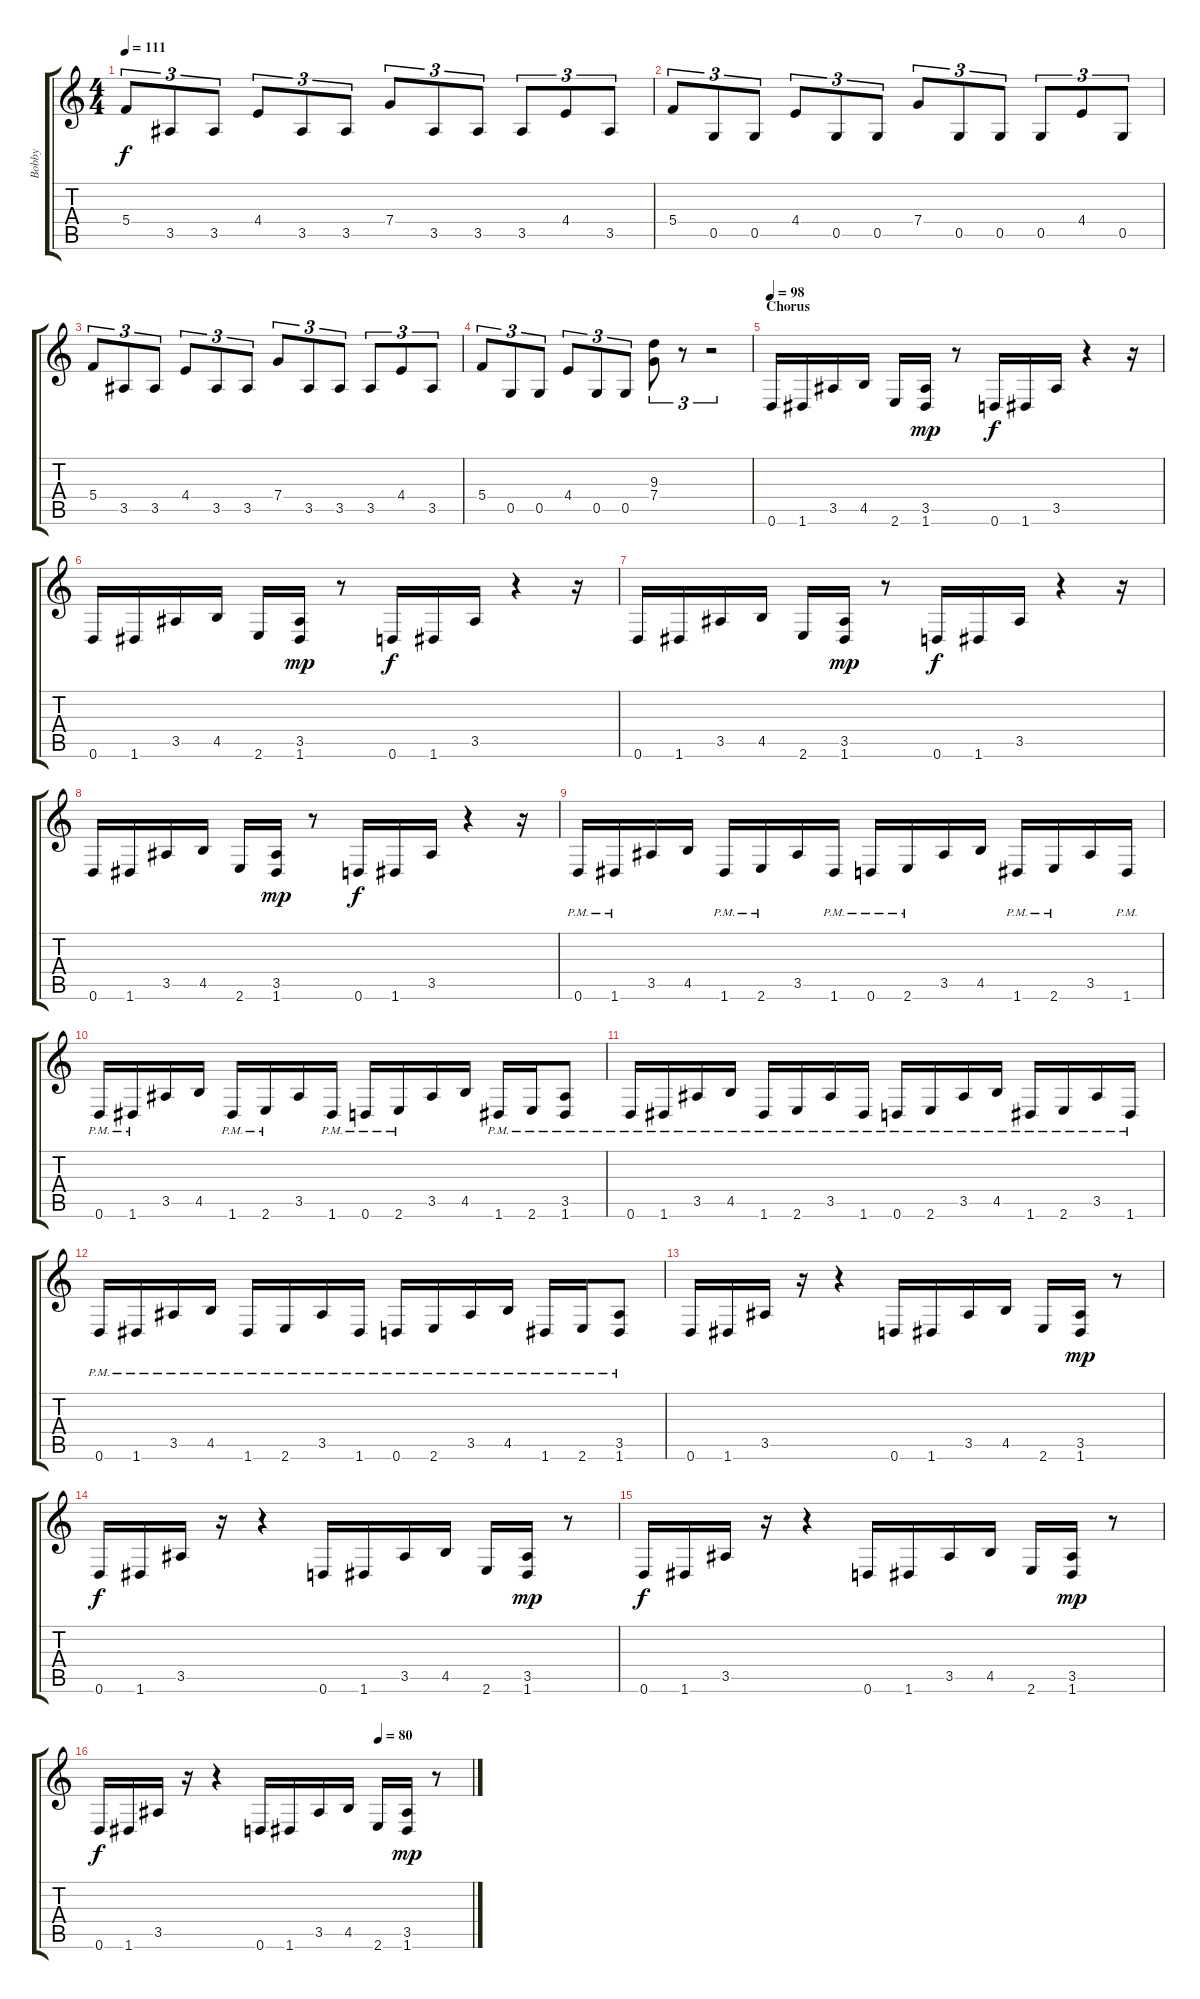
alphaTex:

\track ("Bobby" "Bobby") {instrument overdrivenguitar}
\staff {score tabs}
\tuning (D4 A3 F3 C3 G2 D2) {hide}
\ts (4 4)
\tempo 111
\clef g2
\ks c
5.4.8{tu (3 2) dy f} 3.5.8{tu (3 2)} 3.5.8{tu (3 2)} 4.4.8{tu (3 2)} 3.5.8{tu (3 2)} 3.5.8{tu (3 2)} 7.4.8{tu (3 2)} 3.5.8{tu (3 2)} 3.5.8{tu (3 2)} 3.5.8{tu (3 2)} 4.4.8{tu (3 2)} 3.5.8{tu (3 2)} |
5.4.8{tu (3 2)} 0.5.8{tu (3 2)} 0.5.8{tu (3 2)} 4.4.8{tu (3 2)} 0.5.8{tu (3 2)} 0.5.8{tu (3 2)} 7.4.8{tu (3 2)} 0.5.8{tu (3 2)} 0.5.8{tu (3 2)} 0.5.8{tu (3 2)} 4.4.8{tu (3 2)} 0.5.8{tu (3 2)} |
5.4.8{tu (3 2)} 3.5.8{tu (3 2)} 3.5.8{tu (3 2)} 4.4.8{tu (3 2)} 3.5.8{tu (3 2)} 3.5.8{tu (3 2)} 7.4.8{tu (3 2)} 3.5.8{tu (3 2)} 3.5.8{tu (3 2)} 3.5.8{tu (3 2)} 4.4.8{tu (3 2)} 3.5.8{tu (3 2)} |
5.4.8{tu (3 2)} 0.5.8{tu (3 2)} 0.5.8{tu (3 2)} 4.4.8{tu (3 2)} 0.5.8{tu (3 2)} 0.5.8{tu (3 2)} (9.3 7.4).8{tu (3 2)} r.8{tu (3 2)} r.2{tu (3 2)} |
\section ("" "Chorus")
\tempo 98
0.6.16 1.6.16 3.5.16 4.5.16 2.6.16 (3.5 1.6).16{dy mp} r.8 0.6.16{dy f} 1.6.16 3.5.16 r.4 r.16 |
0.6.16 1.6.16 3.5.16 4.5.16 2.6.16 (3.5 1.6).16{dy mp} r.8 0.6.16{dy f} 1.6.16 3.5.16 r.4 r.16 |
0.6.16 1.6.16 3.5.16 4.5.16 2.6.16 (3.5 1.6).16{dy mp} r.8 0.6.16{dy f} 1.6.16 3.5.16 r.4 r.16 |
0.6.16 1.6.16 3.5.16 4.5.16 2.6.16 (3.5 1.6).16{dy mp} r.8 0.6.16{dy f} 1.6.16 3.5.16 r.4 r.16 |
0.6{pm}.16 1.6{pm}.16 3.5.16 4.5.16 1.6{pm}.16 2.6{pm}.16 3.5.16 1.6{pm}.16 0.6{pm}.16 2.6{pm}.16 3.5.16 4.5.16 1.6{pm}.16 2.6{pm}.16 3.5.16 1.6{pm}.16 |
0.6{pm}.16 1.6{pm}.16 3.5.16 4.5.16 1.6{pm}.16 2.6{pm}.16 3.5.16 1.6{pm}.16 0.6{pm}.16 2.6{pm}.16 3.5.16 4.5.16 1.6{pm}.16 2.6{pm}.16 (3.5{pm} 1.6{pm}).8 |
0.6{pm}.16 1.6{pm}.16 3.5{pm}.16 4.5{pm}.16 1.6{pm}.16 2.6{pm}.16 3.5{pm}.16 1.6{pm}.16 0.6{pm}.16 2.6{pm}.16 3.5{pm}.16 4.5{pm}.16 1.6{pm}.16 2.6{pm}.16 3.5{pm}.16 1.6{pm}.16 |
0.6{pm}.16 1.6{pm}.16 3.5{pm}.16 4.5{pm}.16 1.6{pm}.16 2.6{pm}.16 3.5{pm}.16 1.6{pm}.16 0.6{pm}.16 2.6{pm}.16 3.5{pm}.16 4.5{pm}.16 1.6{pm}.16 2.6{pm}.16 (3.5{pm} 1.6{pm}).8 |
0.6.16 1.6.16 3.5.16 r.16 r.4 0.6.16 1.6.16 3.5.16 4.5.16 2.6.16 (3.5 1.6).16{dy mp} r.8 |
0.6.16{dy f} 1.6.16 3.5.16 r.16 r.4 0.6.16 1.6.16 3.5.16 4.5.16 2.6.16 (3.5 1.6).16{dy mp} r.8 |
0.6.16{dy f} 1.6.16 3.5.16 r.16 r.4 0.6.16 1.6.16 3.5.16 4.5.16 2.6.16 (3.5 1.6).16{dy mp} r.8 |
\tempo (80 0.75)
0.6.16{dy f} 1.6.16 3.5.16 r.16 r.4 0.6.16 1.6.16 3.5.16 4.5.16 2.6.16 (3.5 1.6).16{dy mp} r.8
